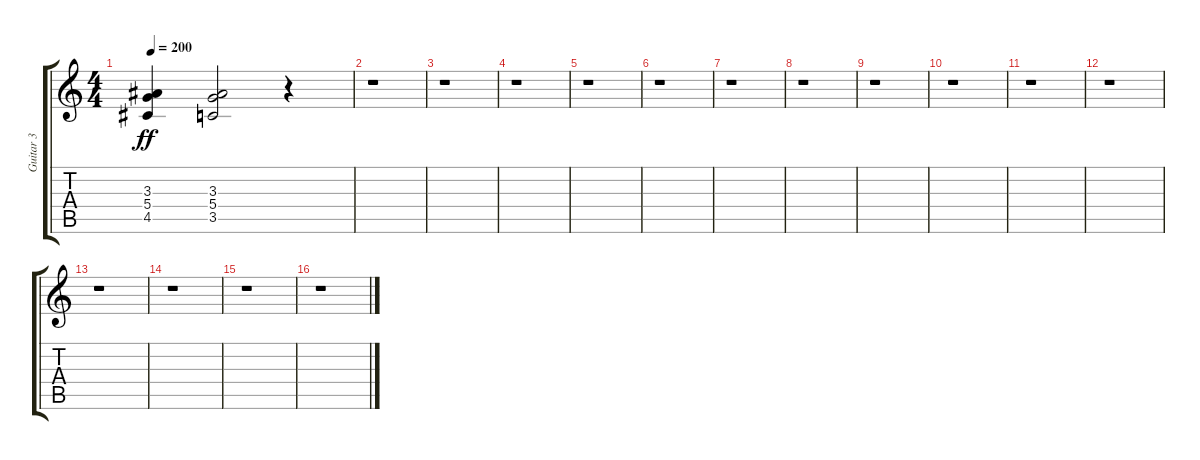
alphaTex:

\track ("Guitar 3" "Guitar 3") {instrument acousticguitarnylon}
\staff {score tabs}
\tuning (E4 B3 G3 D3 A2 E2) {hide}
\ts (4 4)
\tempo 200
\clef g2
\ks c
(3.3{t} 5.4{t} 4.5{t}).4{dy ff} (3.3 5.4 3.5).2 r.4 |
r.1 |
r.1 |
r.1 |
r.1 |
r.1 |
r.1 |
r.1 |
r.1 |
r.1 |
r.1 |
r.1 |
r.1 |
r.1 |
r.1 |
r.1
